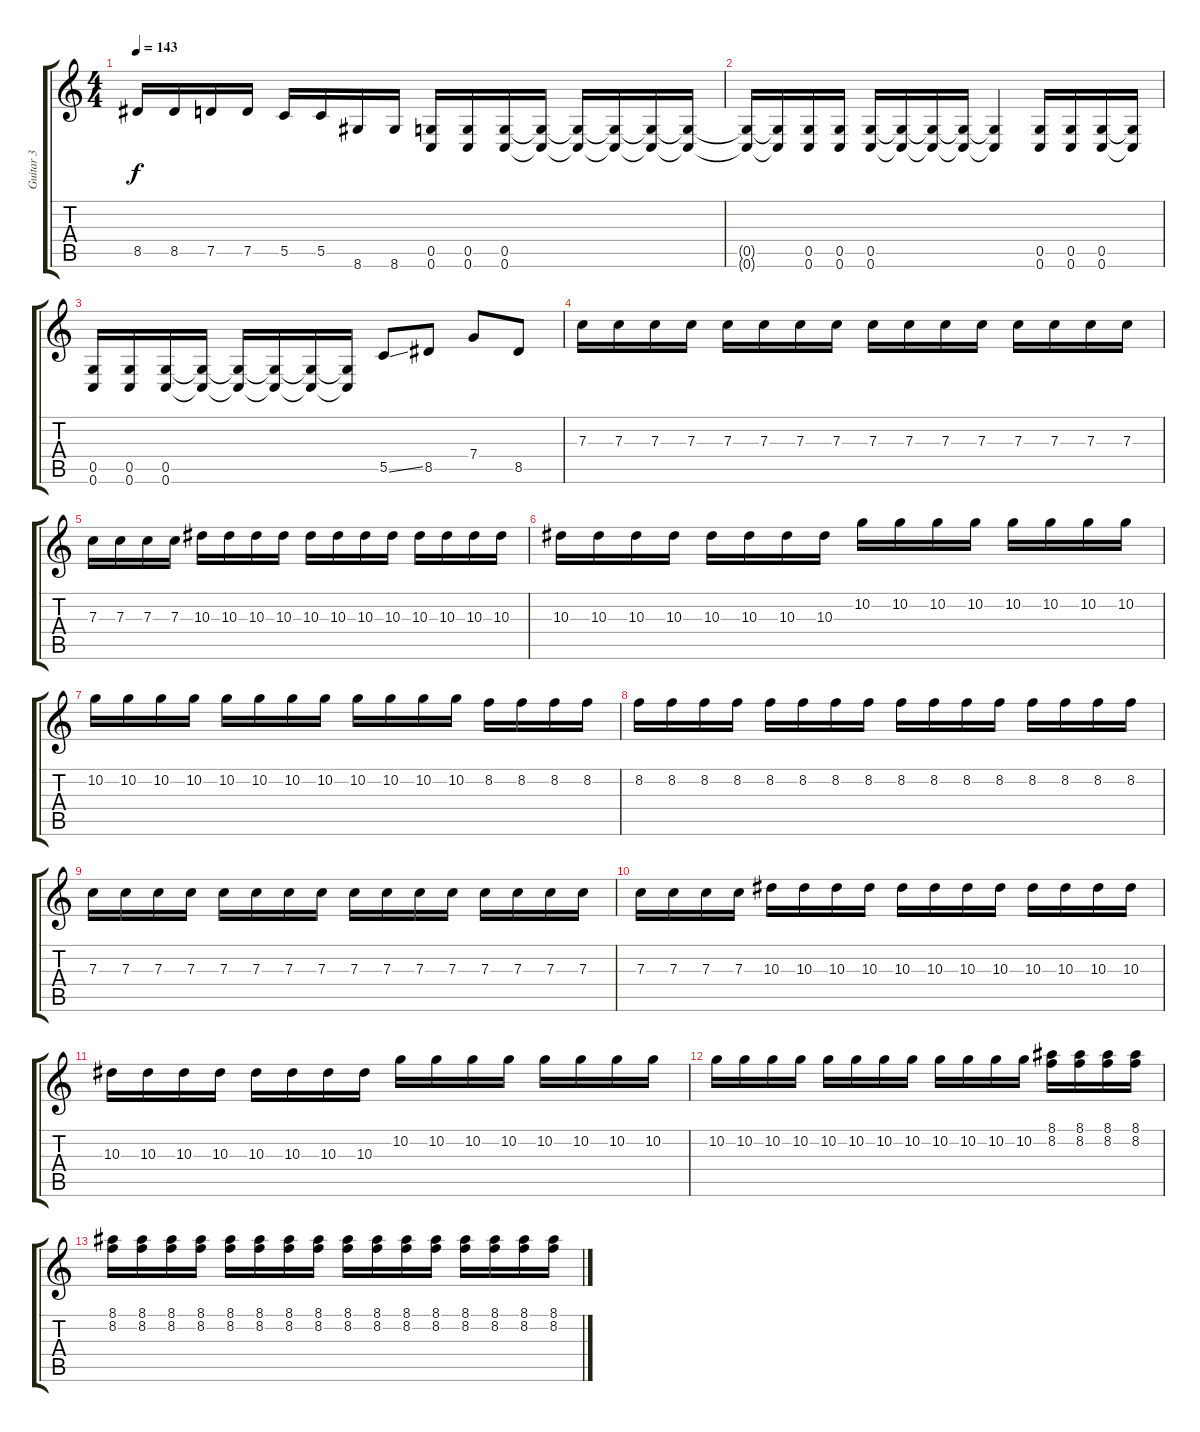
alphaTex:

\track ("Guitar 3" "Guitar 3") {instrument overdrivenguitar}
\staff {score tabs}
\tuning (D4 A3 F3 C3 G2 C2) {hide}
\ts (4 4)
\tempo 143
\clef g2
\ks c
8.5.16{dy f} 8.5.16 7.5.16 7.5.16 5.5.16 5.5.16 8.6.16 8.6.16 (0.5 0.6).16 (0.5 0.6).16 (0.5 0.6).16 (0.5{t} 0.6{t}).16 (0.5{t} 0.6{t}).16 (0.5{t} 0.6{t}).16 (0.5{t} 0.6{t}).16 (0.5{t} 0.6{t}).16 |
(0.5{t} 0.6{t}).16 (0.5{t} 0.6{t}).16 (0.5 0.6).16 (0.5 0.6).16 (0.5 0.6).16 (0.5{t} 0.6{t}).16 (0.5{t} 0.6{t}).16 (0.5{t} 0.6{t}).16 (0.5{t} 0.6{t}).4 (0.5 0.6).16 (0.5 0.6).16 (0.5 0.6).16 (0.5{t} 0.6{t}).16 |
(0.5 0.6).16 (0.5 0.6).16 (0.5 0.6).16 (0.5{t} 0.6{t}).16 (0.5{t} 0.6{t}).16 (0.5{t} 0.6{t}).16 (0.5{t} 0.6{t}).16 (0.5{t} 0.6{t}).16 5.5{ss}.8 8.5.8 7.4.8 8.5.8 |
7.3.16{volume 8 balance 8 instrument electricguitarjazz} 7.3.16 7.3.16 7.3.16 7.3.16 7.3.16 7.3.16 7.3.16 7.3.16 7.3.16 7.3.16 7.3.16 7.3.16 7.3.16 7.3.16 7.3.16 |
7.3.16 7.3.16 7.3.16 7.3.16 10.3.16 10.3.16 10.3.16 10.3.16 10.3.16 10.3.16 10.3.16 10.3.16 10.3.16 10.3.16 10.3.16 10.3.16 |
10.3.16 10.3.16 10.3.16 10.3.16 10.3.16 10.3.16 10.3.16 10.3.16 10.2.16 10.2.16 10.2.16 10.2.16 10.2.16 10.2.16 10.2.16 10.2.16 |
10.2.16 10.2.16 10.2.16 10.2.16 10.2.16 10.2.16 10.2.16 10.2.16 10.2.16 10.2.16 10.2.16 10.2.16 8.2.16 8.2.16 8.2.16 8.2.16 |
8.2.16 8.2.16 8.2.16 8.2.16 8.2.16 8.2.16 8.2.16 8.2.16 8.2.16 8.2.16 8.2.16 8.2.16 8.2.16 8.2.16 8.2.16 8.2.16 |
7.3.16 7.3.16 7.3.16 7.3.16 7.3.16 7.3.16 7.3.16 7.3.16 7.3.16 7.3.16 7.3.16 7.3.16 7.3.16 7.3.16 7.3.16 7.3.16 |
7.3.16 7.3.16 7.3.16 7.3.16 10.3.16 10.3.16 10.3.16 10.3.16 10.3.16 10.3.16 10.3.16 10.3.16 10.3.16 10.3.16 10.3.16 10.3.16 |
10.3.16 10.3.16 10.3.16 10.3.16 10.3.16 10.3.16 10.3.16 10.3.16 10.2.16 10.2.16 10.2.16 10.2.16 10.2.16 10.2.16 10.2.16 10.2.16 |
10.2.16 10.2.16 10.2.16 10.2.16 10.2.16 10.2.16 10.2.16 10.2.16 10.2.16 10.2.16 10.2.16 10.2.16 (8.1 8.2).16 (8.1 8.2).16 (8.1 8.2).16 (8.1 8.2).16 |
(8.1 8.2).16 (8.1 8.2).16 (8.1 8.2).16 (8.1 8.2).16 (8.1 8.2).16 (8.1 8.2).16 (8.1 8.2).16 (8.1 8.2).16 (8.1 8.2).16 (8.1 8.2).16 (8.1 8.2).16 (8.1 8.2).16 (8.1 8.2).16 (8.1 8.2).16 (8.1 8.2).16 (8.1 8.2).16
